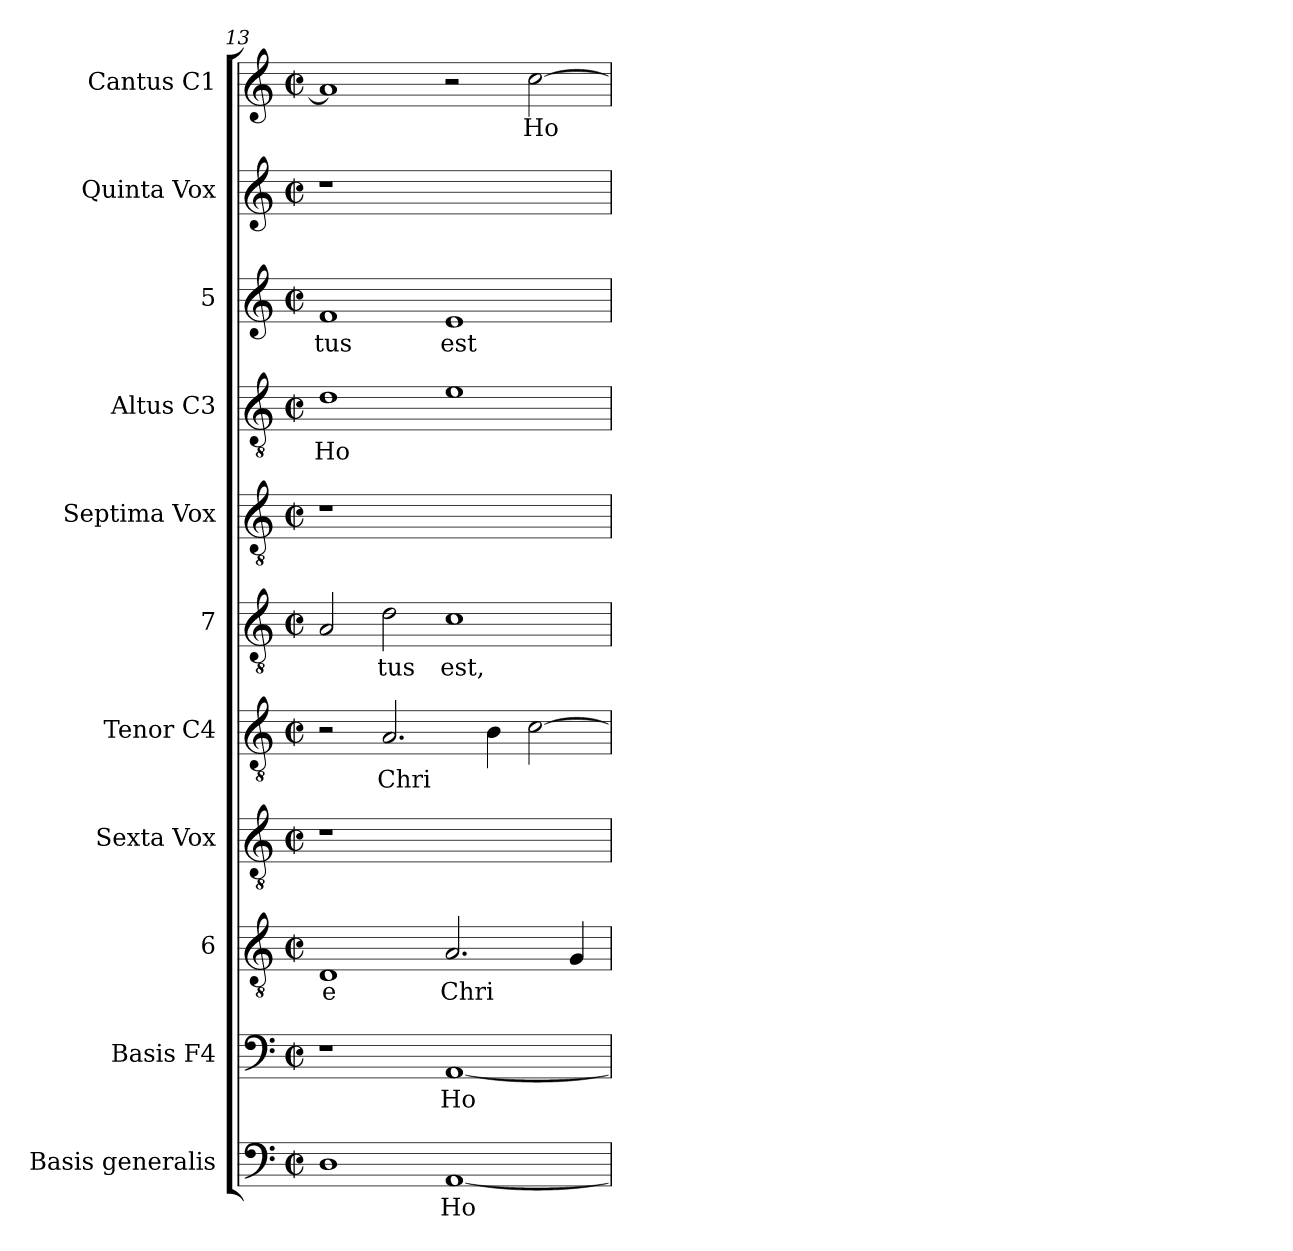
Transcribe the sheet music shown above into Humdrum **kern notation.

**kern	**text	**kern	**text	**kern	**text	**kern	**kern	**text	**kern	**text	**kern	**kern	**text	**kern	**text	**kern	**kern	**text
*part11	*part11	*part10	*part10	*part9	*part9	*part8	*part7	*part7	*part6	*part6	*part5	*part4	*part4	*part3	*part3	*part2	*part1	*part1
*staff11	*staff11	*staff10	*staff10	*staff9	*staff9	*staff8	*staff7	*staff7	*staff6	*staff6	*staff5	*staff4	*staff4	*staff3	*staff3	*staff2	*staff1	*staff1
*I"Basis  generalis	*	*I"Basis  F4	*	*I"6	*	*I"Sexta  Vox	*I"Tenor  C4	*	*I"7	*	*I"Septima  Vox	*I"Altus  C3	*	*I"5	*	*I"Quinta  Vox	*I"Cantus  C1	*
*	*	*I'B	*	*	*	*	*I'T	*	*	*	*	*I'A	*	*	*	*	*I'C	*
*clefF4	*	*clefF4	*	*clefGv2	*	*clefGv2	*clefGv2	*	*clefGv2	*	*clefGv2	*clefGv2	*	*clefG2	*	*clefG2	*clefG2	*
*k[]	*	*k[]	*	*k[]	*	*k[]	*k[]	*	*k[]	*	*k[]	*k[]	*	*k[]	*	*k[]	*k[]	*
*C:	*	*C:	*	*C:	*	*C:	*C:	*	*C:	*	*C:	*C:	*	*C:	*	*C:	*C:	*
*M2/2	*	*M2/2	*	*M2/2	*	*M2/2	*M2/2	*	*M2/2	*	*M2/2	*M2/2	*	*M2/2	*	*M2/2	*M2/2	*
*met(c|)	*	*met(c|)	*	*met(c|)	*	*met(c|)	*met(c|)	*	*met(c|)	*	*met(c|)	*met(c|)	*	*met(c|)	*	*met(c|)	*met(c|)	*
=13	=13	=13	=13	=13	=13	=13	=13	=13	=13	=13	=13	=13	=13	=13	=13	=13	=13	=13
!	!LO:LY:a:cj	!	!	!	!LO:LY:b:cj	!	!	!	!	!LO:LY:b:cj	!	!	!LO:LY:b:cj	!	!LO:LY:b:cj	!	!	!LO:LY:b:cj
1D	.	1r	.	1D	-e	1r	2r	.	2A/	--	1r	1d	Ho-	1f	-tus	1r	1a]	.
!	!	!	!	!	!	!	!	!LO:LY:b:cj	!	!LO:LY:b:cj	!	!	!	!	!	!	!	!
.	.	.	.	.	.	.	2.A/	Chri-	2d\	-tus	.	.	.	.	.	.	.	.
!	!LO:LY:a:cj	!	!LO:LY:b:cj	!	!LO:LY:b:cj	!	!	!	!	!LO:LY:b:cj	!	!	!LO:LY:b:cj	!	!LO:LY:b:cj	!	!	!
[<1AA	Ho-	[<1AA	Ho-	2.A/	Chri-	1ryy	.	.	1c	est,	1ryy	1e	--	1e	est	1ryy	2r	.
!	!	!	!	!	!	!	!	!LO:LY:b:cj	!	!	!	!	!	!	!	!	!	!
.	.	.	.	.	.	.	4B\	--	.	.	.	.	.	.	.	.	.	.
!	!	!	!	!	!	!	!	!LO:LY:b:cj	!	!	!	!	!	!	!	!	!	!LO:LY:b:cj
.	.	.	.	.	.	.	[>2c\	--	.	.	.	.	.	.	.	.	[>2cc\	Ho-
!	!	!	!	!	!LO:LY:b:cj	!	!	!	!	!	!	!	!	!	!	!	!	!
.	.	.	.	4G/	--	.	.	.	.	.	.	.	.	.	.	.	.	.
=	=	=	=	=	=	=	=	=	=	=	=	=	=	=	=	=	=	=
*-	*-	*-	*-	*-	*-	*-	*-	*-	*-	*-	*-	*-	*-	*-	*-	*-	*-	*-
